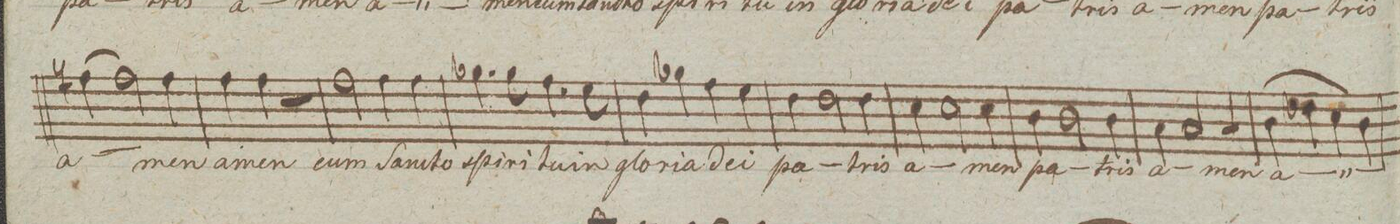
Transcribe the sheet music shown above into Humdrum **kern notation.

**kern	**text	**dynam
*I"Alto.	*	*
*clefC3	*	*
*k[]	*	*
*met(c|)	*	*
*M2/2	*	*
(4gn\	a-	.
2g\)	.	.
4g\	-men	.
=162	=162	=162
4g\	a-	.
4g\	-men	.
2r	.	.
=163	=163	=163
2g\	cum	.
4g\	San-	.
4g\	-cto	.
=164	=164	=164
4.a-X\	spi-	.
8a-\	-ri-	.
4.g\	-tu	.
8f\	in	.
=165	=165	=165
4e\	glo-	.
4a-X\	-ria	.
4g\	de-	.
4f\	-i	.
=166	=166	=166
4e\	pa-	.
2e\	.	.
4e\	-tris	.
=167	=167	=167
4d\	a-	.
2d\	.	.
4d\	-men	.
=168	=168	=168
4c\	pa-	.
2c\	.	.
4c\	-tris	.
=169	=169	=169
4B\	a-	.
2B/	.	.
4B/	-men	.
=170	=170	=170
(4c\	a-	.
4e-X\	.	.
4d\)	.	.
4c\	.	.
=171	=171	=171
*-	*-	*-
